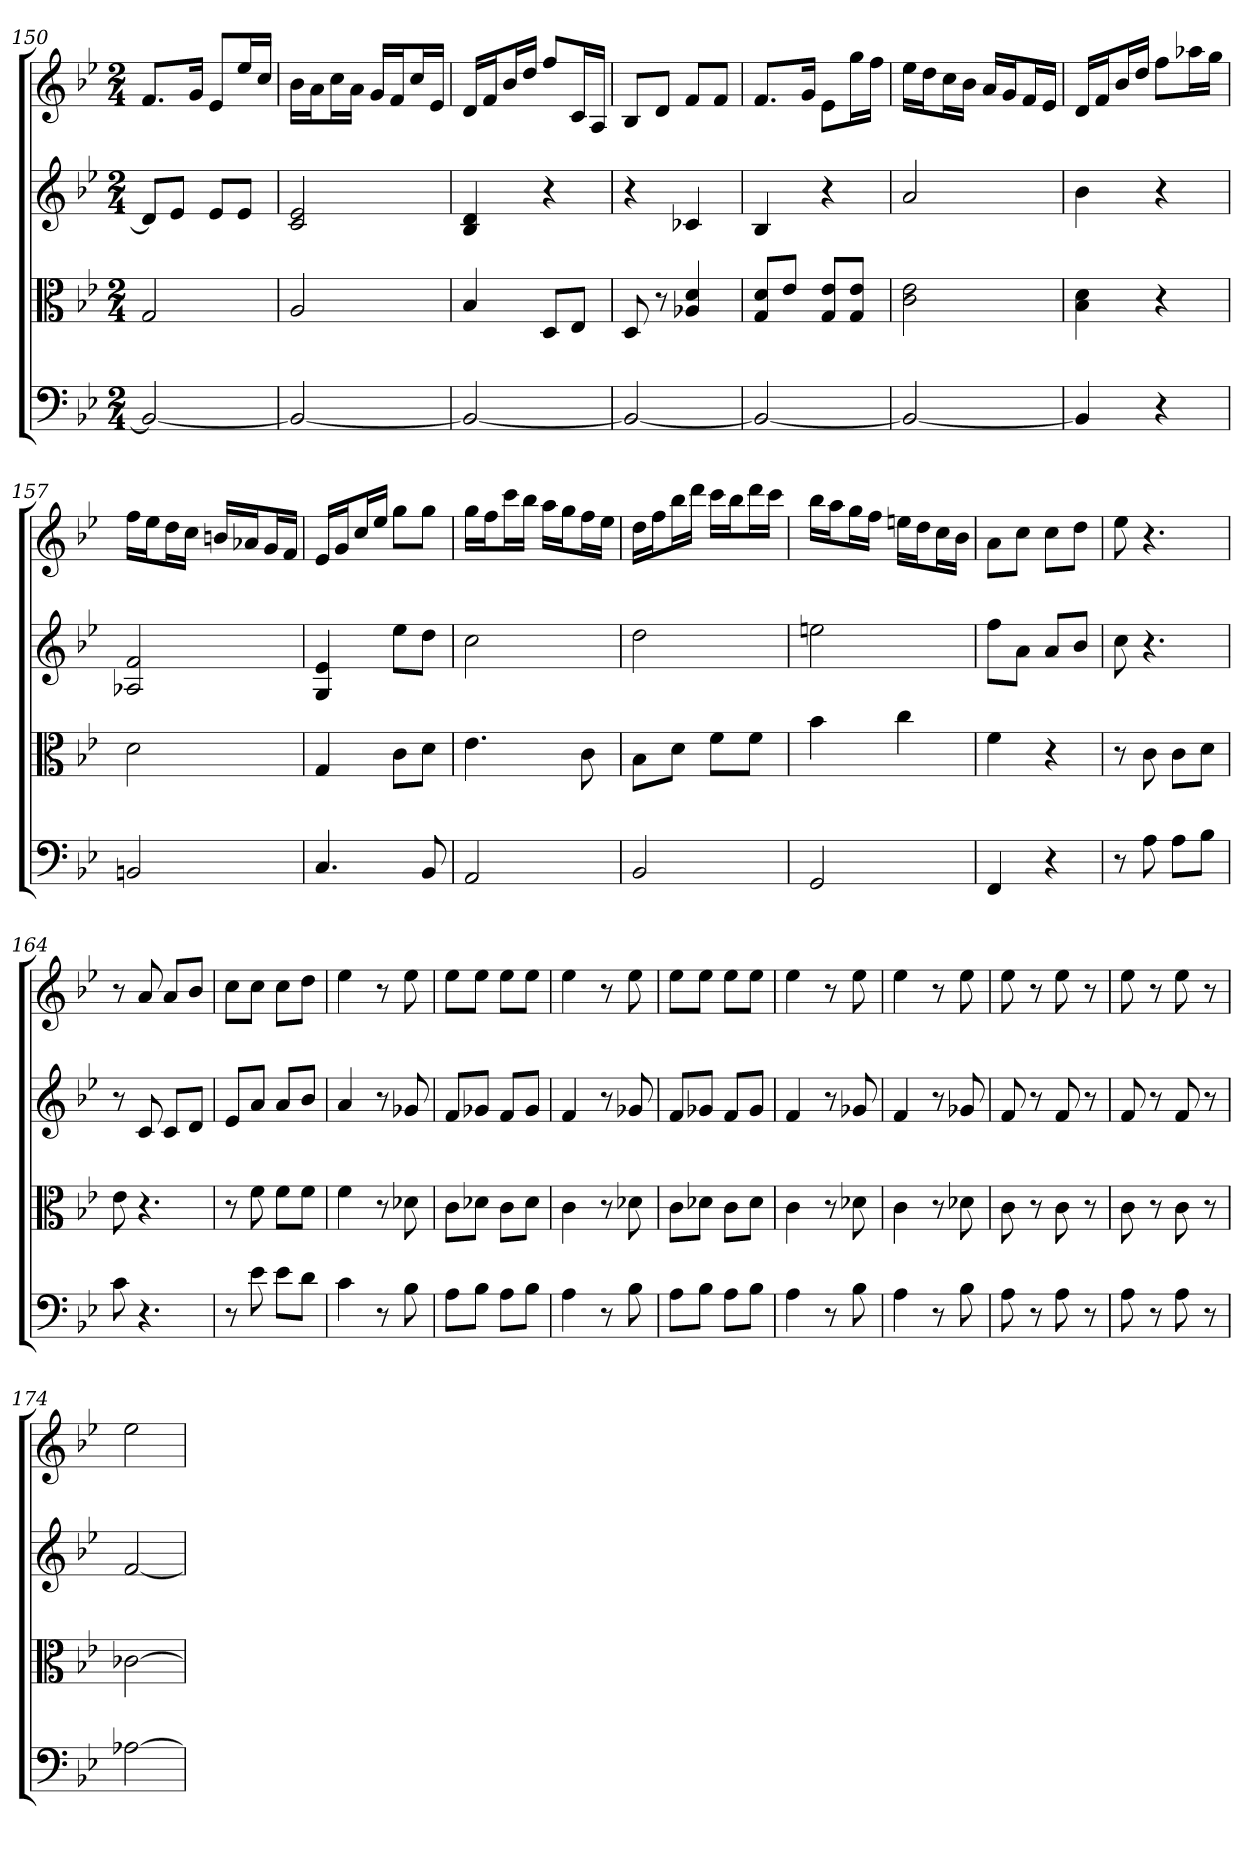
**kern	**kern	**kern	**kern
*part4	*part3	*part2	*part1
*staff4	*staff3	*staff2	*staff1
*clefF4	*clefC3	*	*
*k[b-e-]	*k[b-e-]	*k[b-e-]	*k[b-e-]
*B-:	*B-:	*B-:	*B-:
*M2/4	*M2/4	*M2/4	*M2/4
=150	=150	=150	=150
2BB-_	2G	8dL]	8.fL
.	.	8e-J	.
.	.	.	16gJk
.	.	8e-L	8e-L
.	.	8e-J	16ee-L
.	.	.	16ccJJ
=151	=151	=151	=151
2BB-_	2A	2c 2e-	16b-LL
.	.	.	16aJ
.	.	.	16ccL
.	.	.	16aJJ
.	.	.	16gLL
.	.	.	16fJ
.	.	.	16ccL
.	.	.	16e-JJ
=152	=152	=152	=152
2BB-_	4B-	4B- 4d	16dLL
.	.	.	16fJ
.	.	.	16b-L
.	.	.	16ddJJ
.	8D/L	4r	8ffL
.	8E-/J	.	16cL
.	.	.	16AJJ
=153	=153	=153	=153
2BB-_	8D	4r	8B-L
.	8r	.	8dJ
.	4A-X 4d	4c-X	8fL
.	.	.	8fJ
=154	=154	=154	=154
2BB-_	8G/ 8d/L	4B-	8.fL
.	8e-/J	.	.
.	.	.	16gJk
.	8G/ 8e-/L	4r	8e-L
.	8G/ 8e-/J	.	16ggL
.	.	.	16ffJJ
=155	=155	=155	=155
2BB-_	2c 2e-	2a	16ee-LL
.	.	.	16ddJ
.	.	.	16ccL
.	.	.	16b-JJ
.	.	.	16aLL
.	.	.	16gJ
.	.	.	16fL
.	.	.	16e-JJ
=156	=156	=156	=156
4BB-]	4B- 4d	4b-	16dLL
.	.	.	16fJ
.	.	.	16b-L
.	.	.	16ddJJ
4r	4r	4r	8ffL
.	.	.	16aa-XL
.	.	.	16ggJJ
=157	=157	=157	=157
2BBn	2d	2A-X 2f	16ffLL
.	.	.	16ee-J
.	.	.	16ddL
.	.	.	16ccJJ
.	.	.	16bnLL
.	.	.	16a-XJ
.	.	.	16gL
.	.	.	16fJJ
=158	=158	=158	=158
4.C	4G	4G 4e-	16e-LL
.	.	.	16gJ
.	.	.	16ccL
.	.	.	16ee-JJ
.	8c\L	8ee-L	8ggL
8BB-	8d\J	8ddJ	8ggJ
=159	=159	=159	=159
2AA	4.e-	2cc	16ggLL
.	.	.	16ffJ
.	.	.	16cccL
.	.	.	16bb-JJ
.	.	.	16aaLL
.	.	.	16ggJ
.	8c	.	16ffL
.	.	.	16ee-JJ
=160	=160	=160	=160
2BB-	8B-\L	2dd	16ddLL
.	.	.	16ffJ
.	8d\J	.	16bb-L
.	.	.	16dddJJ
.	8f\L	.	16cccLL
.	.	.	16bb-J
.	8f\J	.	16dddL
.	.	.	16cccJJ
=161	=161	=161	=161
2GG	4b-	2een	16bb-LL
.	.	.	16aaJ
.	.	.	16ggL
.	.	.	16ffJJ
.	4cc	.	16eenLL
.	.	.	16ddJ
.	.	.	16ccL
.	.	.	16b-JJ
=162	=162	=162	=162
4FF	4f	8ffL	8aL
.	.	8aJ	8ccJ
4r	4r	8aL	8ccL
.	.	8b-J	8ddJ
=163	=163	=163	=163
8r	8r	8cc	8ee-
8A	8c	4.r	4.r
8A\L	8c\L	.	.
8B-\J	8d\J	.	.
=164	=164	=164	=164
8c	8e-	8r	8r
4.r	4.r	8c	8a
.	.	8cL	8aL
.	.	8dJ	8b-J
=165	=165	=165	=165
8r	8r	8e-L	8ccL
8e-	8f	8aJ	8ccJ
8e-\L	8f\L	8aL	8ccL
8d\J	8f\J	8b-J	8ddJ
=166	=166	=166	=166
4c	4f	4a	4ee-
8r	8r	8r	8r
8B-	8d-X	8g-X	8ee-
=167	=167	=167	=167
8A\L	8c\L	8fL	8ee-L
8B-\J	8d-X\J	8g-XJ	8ee-J
8A\L	8c\L	8fL	8ee-L
8B-\J	8d-\J	8g-J	8ee-J
=168	=168	=168	=168
4A	4c	4f	4ee-
8r	8r	8r	8r
8B-	8d-X	8g-X	8ee-
=169	=169	=169	=169
8A\L	8c\L	8fL	8ee-L
8B-\J	8d-X\J	8g-XJ	8ee-J
8A\L	8c\L	8fL	8ee-L
8B-\J	8d-\J	8g-J	8ee-J
=170	=170	=170	=170
4A	4c	4f	4ee-
8r	8r	8r	8r
8B-	8d-X	8g-X	8ee-
=171	=171	=171	=171
4A	4c	4f	4ee-
8r	8r	8r	8r
8B-	8d-X	8g-X	8ee-
=172	=172	=172	=172
8A	8c	8f	8ee-
8r	8r	8r	8r
8A	8c	8f	8ee-
8r	8r	8r	8r
=173	=173	=173	=173
8A	8c	8f	8ee-
8r	8r	8r	8r
8A	8c	8f	8ee-
8r	8r	8r	8r
=174	=174	=174	=174
[2A-X	[2c-X	[2f	2ee-
=	=	=	=
*-	*-	*-	*-
